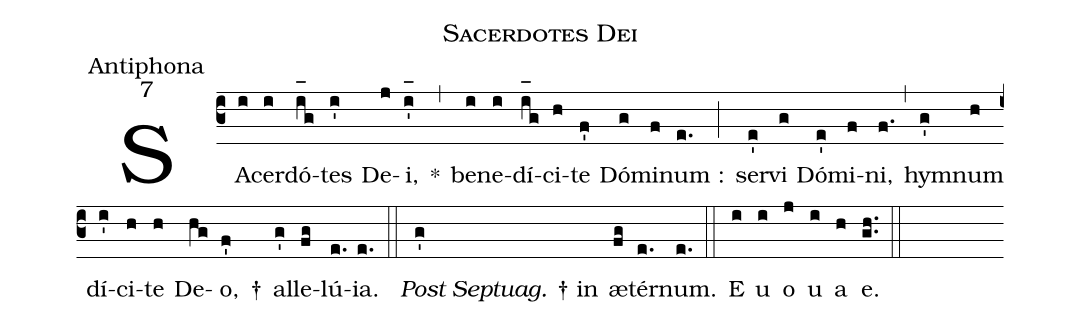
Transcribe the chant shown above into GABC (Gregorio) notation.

name:Sacerdotes Dei;
office-part:Antiphona;
mode:7;
%%
(c3) SA(i)cer(i)dó(i_[oh:h]g)tes(i') De(j)i,(i'_[oh:h]) *(,) be(i)ne(i)dí(i_[oh:h]g)ci(h)te(f') Dó(g)mi(f)num :(e.) (;) ser(e')vi(g) Dó(e')mi(f)ni,(f.) (,) hy(g')mnum(h) dí(i')ci(h)te(h) De(hg)o,(f') †() al(g')le(fg)lú(e.){ia}. (e.) (::) <i>Post Septuag.</i> † in(g') æ(fg)tér(e.)num.(e.) (::) E(i) u(i) o(j) u(i) a(h) e.(g.h.) (::)
